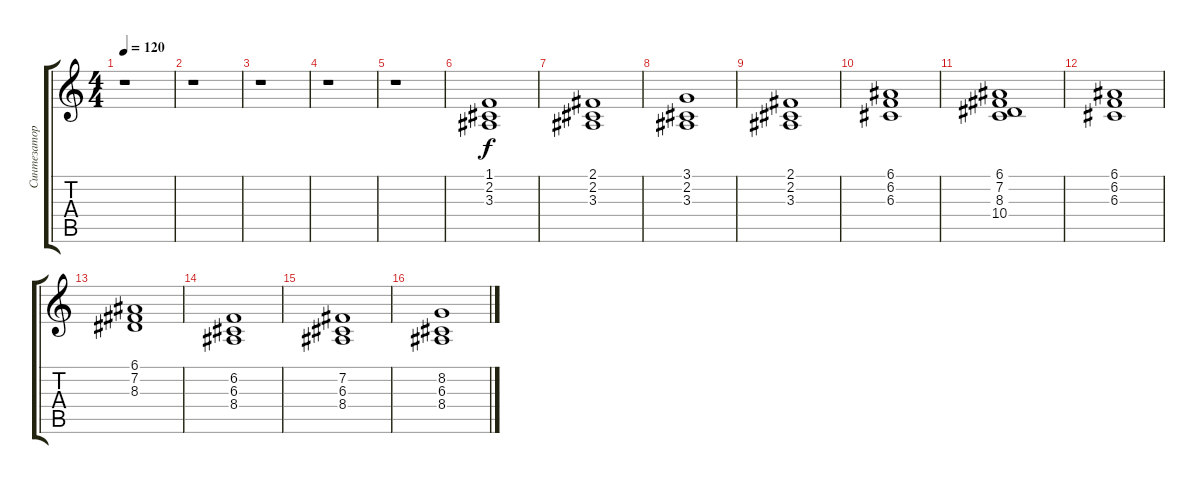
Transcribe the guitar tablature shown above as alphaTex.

\track ("Синтезатор" "Синтезатор") {instrument stringensemble2}
\staff {score tabs}
\tuning (E4 B3 G3 D3 A2 E2) {hide}
\ts (4 4)
\tempo 120
\clef g2
\ks c
r.1{dy f} |
r.1 |
r.1 |
r.1 |
r.1 |
(1.1 2.2 3.3).1 |
(2.1 2.2 3.3).1 |
(3.1 2.2 3.3).1 |
(2.1 2.2 3.3).1 |
(6.1 6.2 6.3).1 |
(6.1 7.2 8.3 10.4).1 |
(6.1 6.2 6.3).1 |
(6.1 7.2 8.3).1 |
(6.2 6.3 8.4).1 |
(7.2 6.3 8.4).1 |
(8.2 6.3 8.4).1
